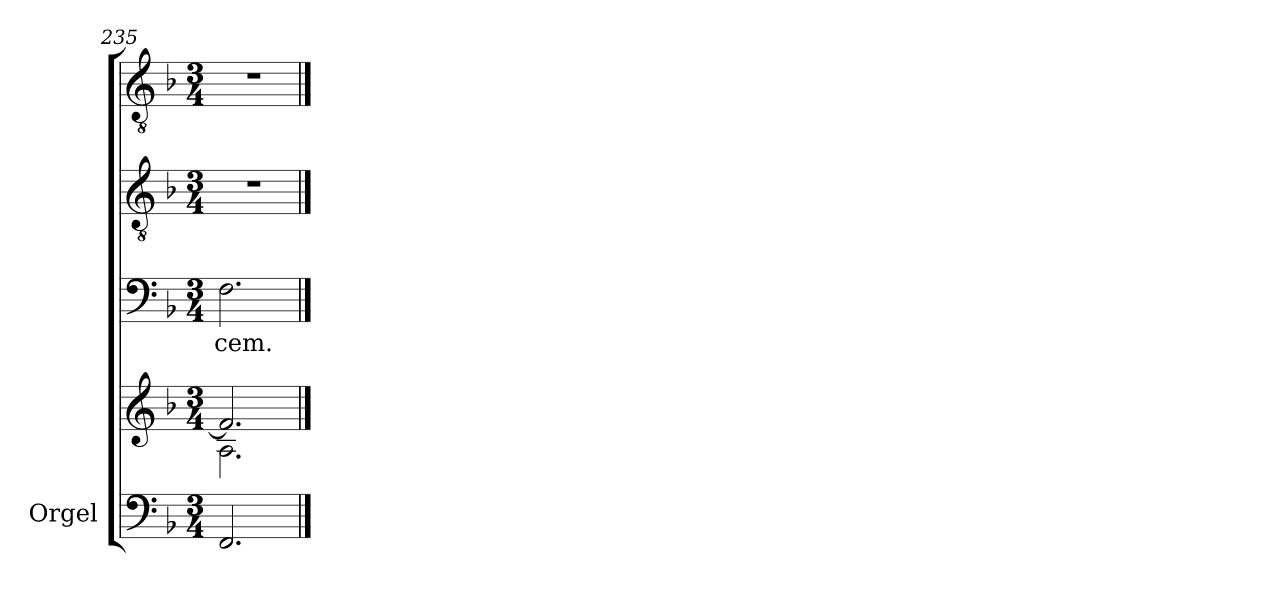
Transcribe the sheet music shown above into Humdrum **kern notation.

**kern	**kern	**kern	**text	**kern	**kern
*part4	*part4	*part3	*part3	*part2	*part1
*staff5	*staff4	*staff3	*staff3	*staff2	*staff1
*I"Orgel	*	*	*	*	*
*I'Org.	*	*	*	*	*
*clefF4	*clefG2	*clefF4	*	*clefGv2	*clefGv2
*k[b-]	*k[b-]	*k[b-]	*	*k[b-]	*k[b-]
*F:	*F:	*F:	*	*F:	*F:
*M3/4	*M3/4	*M3/4	*	*M3/4	*M3/4
=235	=235	=235	=235	=235	=235
*	*^	*	*	*	*
!	!	!	!	!LO:LY:b	!	!
2.FF/	2.f/]	2.A\	2.F\	-cem.	2.r	2.r
*	*v	*v	*	*	*	*
==	==	==	==	==	==
*-	*-	*-	*-	*-	*-
